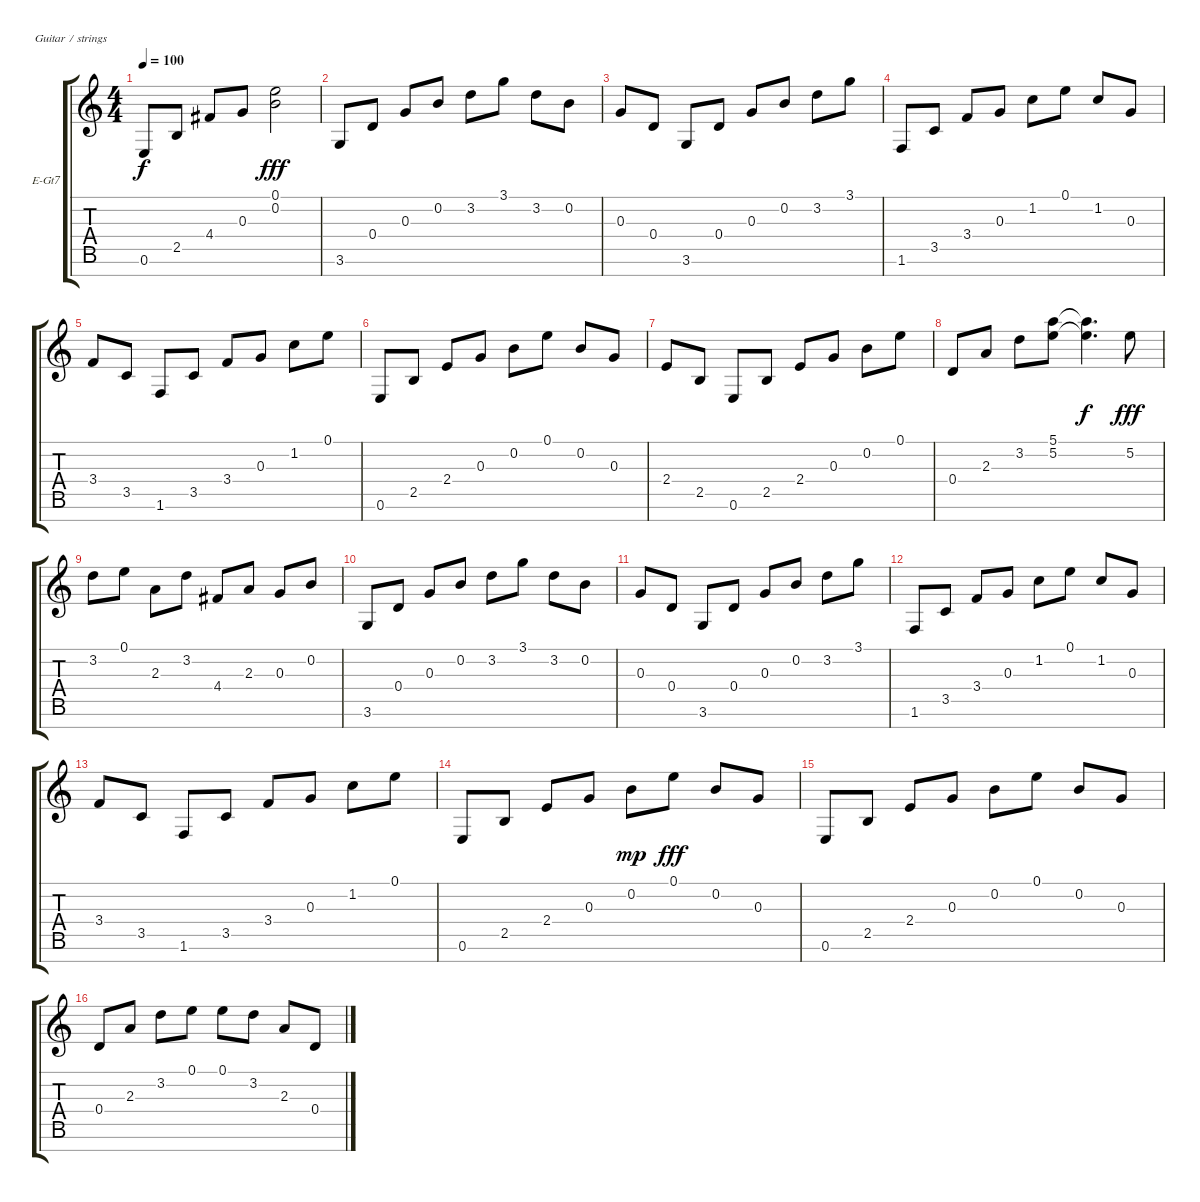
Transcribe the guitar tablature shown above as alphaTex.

\defaultSystemsLayout 4
\bracketExtendMode groupsimilarinstruments
\firstSystemTrackNameOrientation horizontal
\otherSystemsTrackNameOrientation horizontal
\track ("Clean guitar" "E-Gt7") {instrument distortionguitar}
\staff {score tabs}
\tuning (E4 B3 G3 D3 A2 E2 B1)
\ts (4 4)
\tempo 100
\clef g2
\scale
0.333333
\ks c
0.6.8{dy f} 2.5.8 4.4.8 0.3.8 (0.1 0.2).2{dy fff} |
\scale
0.333333 3.6.8 0.4.8 0.3.8 0.2.8 3.2.8 3.1.8 3.2.8 0.2.8 |
\scale
0.333333 0.3.8 0.4.8 3.6.8 0.4.8 0.3.8 0.2.8 3.2.8 3.1.8 |
\scale
0.333333 1.6.8 3.5.8 3.4.8 0.3.8 1.2.8 0.1.8 1.2.8 0.3.8 |
\scale
0.333333 3.4.8 3.5.8 1.6.8 3.5.8 3.4.8 0.3.8 1.2.8 0.1.8 |
\scale
0.333333 0.6.8 2.5.8 2.4.8 0.3.8 0.2.8 0.1.8 0.2.8 0.3.8 |
\scale
0.333333 2.4.8 2.5.8 0.6.8 2.5.8 2.4.8 0.3.8 0.2.8 0.1.8 |
\scale
0.333333 0.4.8 2.3.8 3.2.8 (5.1 5.2).8 (5.1{t} 5.2{t}).4{d dy f} 5.2.8{dy fff} |
\scale
0.333333 3.2.8 0.1.8 2.3.8 3.2.8 4.4.8 2.3.8 0.3.8 0.2.8 |
\scale
0.333333 3.6.8 0.4.8 0.3.8 0.2.8 3.2.8 3.1.8 3.2.8 0.2.8 |
\scale
0.333333 0.3.8 0.4.8 3.6.8 0.4.8 0.3.8 0.2.8 3.2.8 3.1.8 |
\scale
0.333333 1.6.8 3.5.8 3.4.8 0.3.8 1.2.8 0.1.8 1.2.8 0.3.8 |
\scale
0.333333 3.4.8 3.5.8 1.6.8 3.5.8 3.4.8 0.3.8 1.2.8 0.1.8 |
\scale
0.333333 0.6.8 2.5.8 2.4.8 0.3.8 0.2.8{dy mp} 0.1.8{dy fff} 0.2.8 0.3.8 |
\scale
0.333333 0.6.8 2.5.8 2.4.8 0.3.8 0.2.8 0.1.8 0.2.8 0.3.8 |
\scale
0.333333 0.4.8 2.3.8 3.2.8 0.1.8 0.1.8 3.2.8 2.3.8 0.4.8
